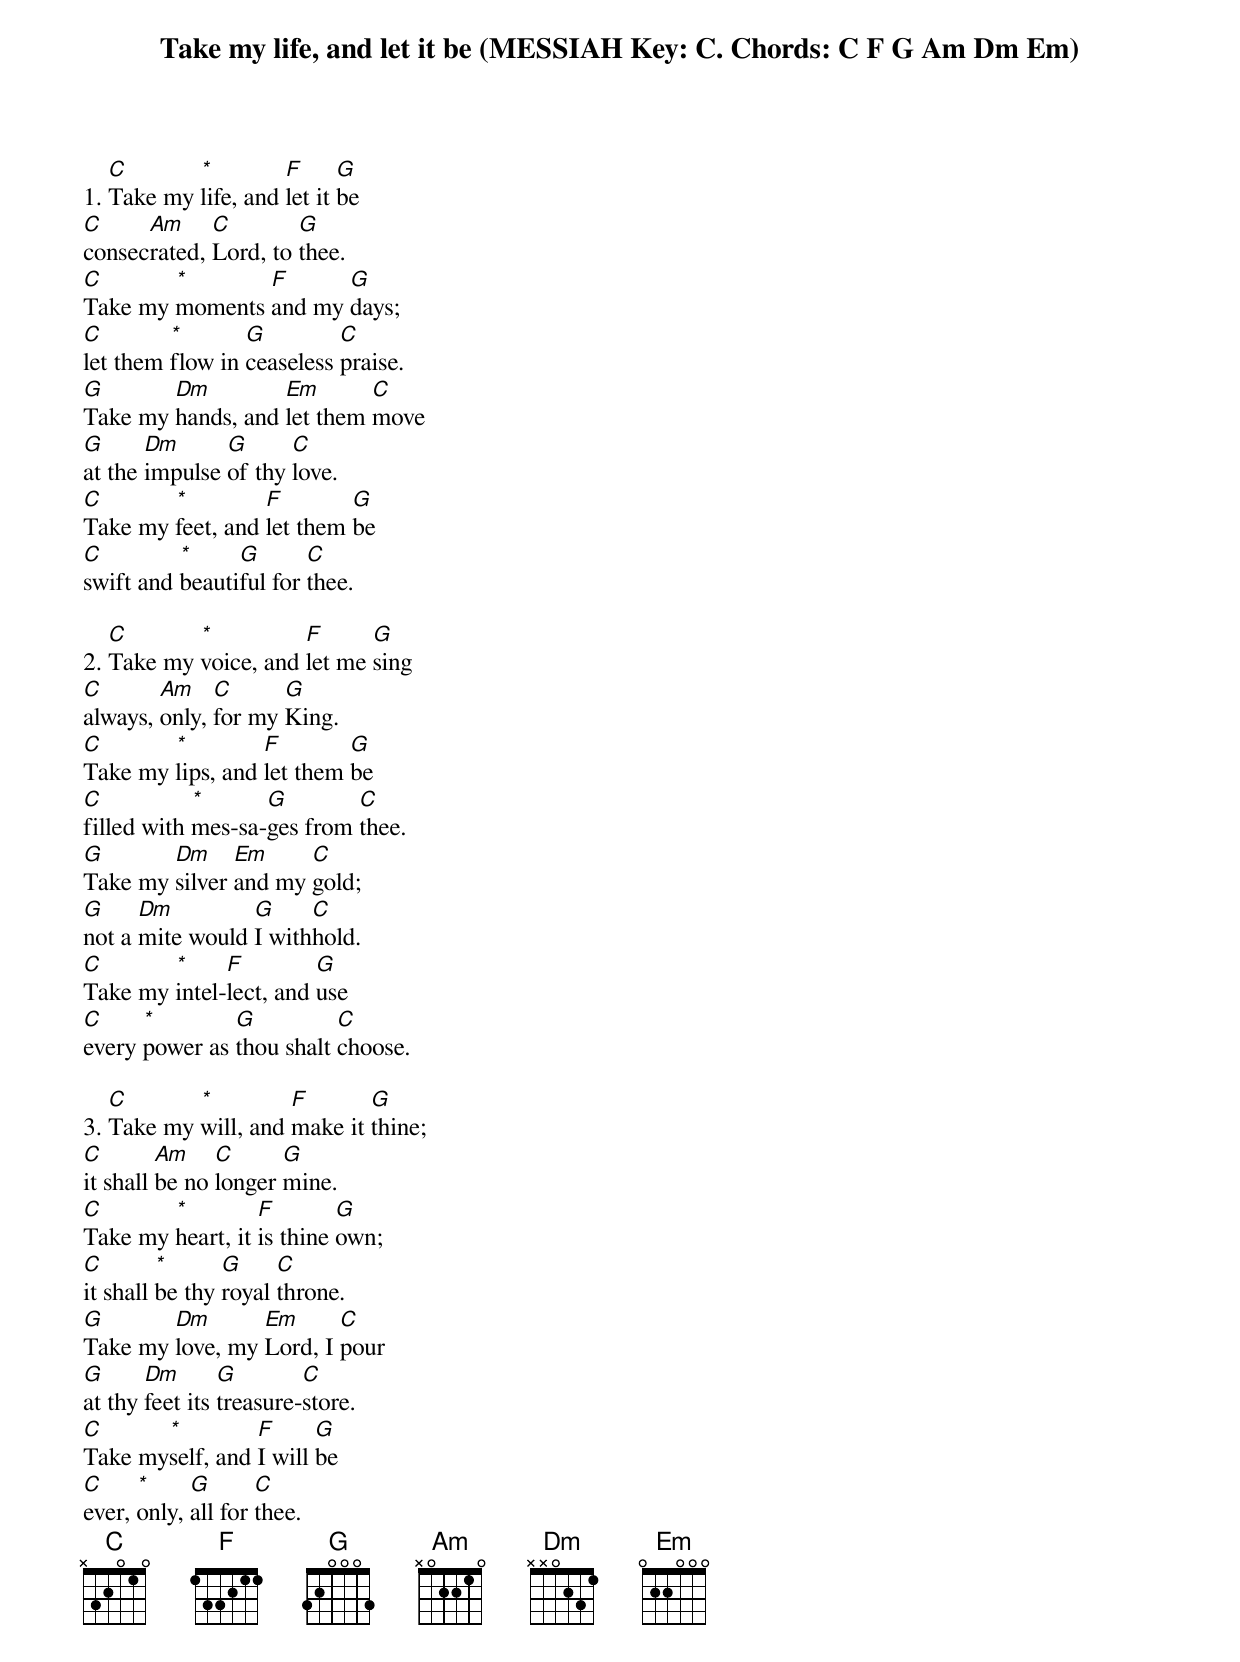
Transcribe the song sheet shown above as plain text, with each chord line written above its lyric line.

Take my life, and let it be (MESSIAH Key: C. Chords: C F G Am Dm Em)

   C       *         F      G
1. Take my life, and let it be
C     Am     C        G
consecrated, Lord, to thee.
C       *       F      G
Take my moments and my days;
C        *       G         C
let them flow in ceaseless praise.
G       Dm         Em       C
Take my hands, and let them move
G      Dm      G      C
at the impulse of thy love.
C       *         F        G
Take my feet, and let them be
C         *     G       C
swift and beautiful for thee.

   C       *          F      G
2. Take my voice, and let me sing
C       Am    C      G
always, only, for my King.
C       *         F        G
Take my lips, and let them be
C           *      G        C
filled with mes-sa-ges from thee.
G       Dm     Em     C
Take my silver and my gold;
G     Dm         G     C
not a mite would I withhold.
C       *     F         G
Take my intel-lect, and use
C     *        G          C
every power as thou shalt choose.

   C       *         F       G
3. Take my will, and make it thine;
C        Am    C      G
it shall be no longer mine.
C       *         F        G
Take my heart, it is thine own;
C        *      G     C
it shall be thy royal throne.
G       Dm       Em      C
Take my love, my Lord, I pour
G      Dm       G        C
at thy feet its treasure-store.
C      *         F      G
Take myself, and I will be
C     *     G       C
ever, only, all for thee.
